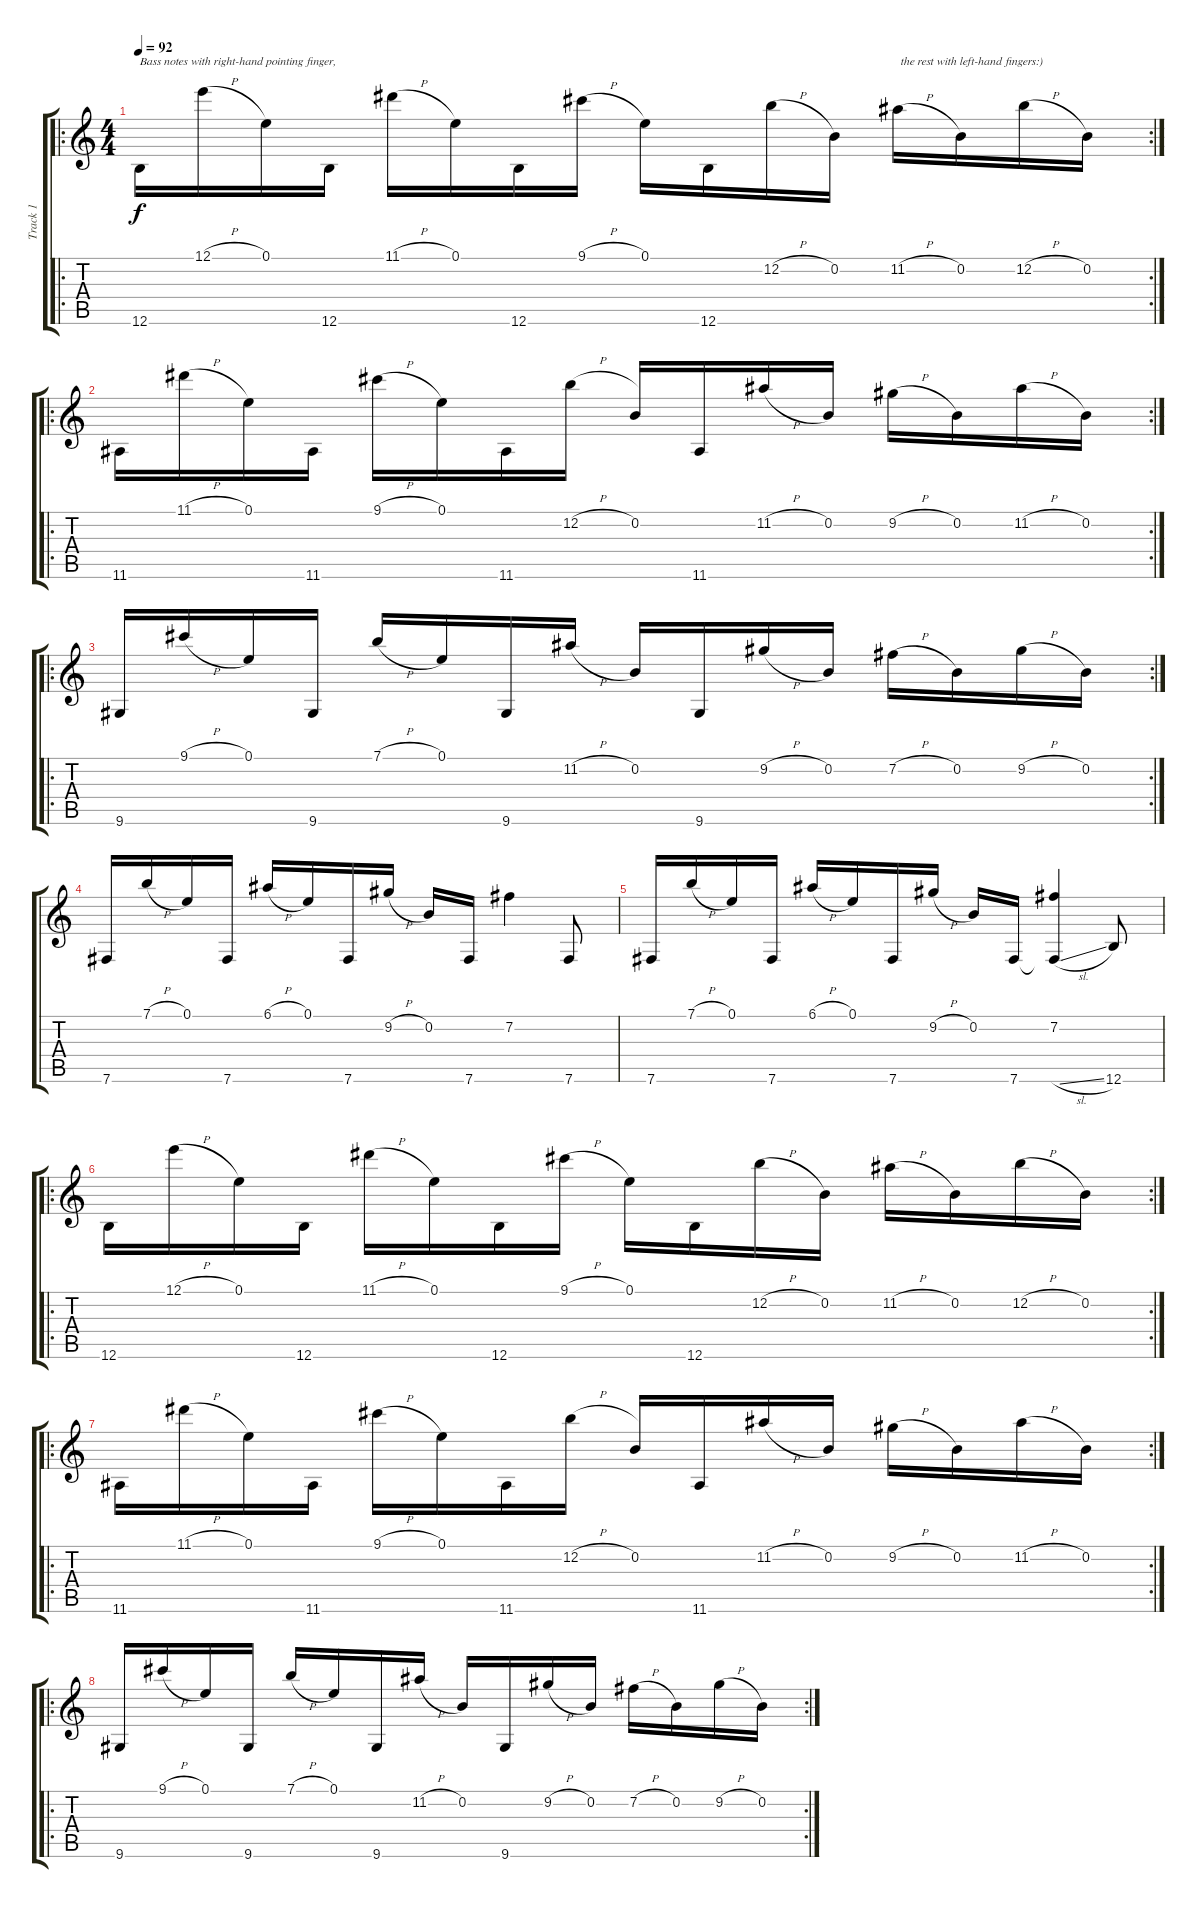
\track ("Track 1" "Track 1") {instrument acousticguitarsteel}
\staff {score tabs}
\tuning (E4 B3 Gb3 A2 E2 B1) {hide}
\ro
\rc 2
\ts (4 4)
\tempo 92
\clef g2
\ks c
12.6.16{txt "Bass notes with right-hand pointing finger," dy f} 12.1{h}.16 0.1.16 12.6.16 11.1{h}.16 0.1.16 12.6.16 9.1{h}.16 0.1.16 12.6.16 12.2{h}.16 0.2.16 11.2{h}.16{txt " the rest with left-hand fingers:)"} 0.2.16 12.2{h}.16 0.2.16 |
\ro
\rc 2
11.6.16 11.1{h}.16 0.1.16 11.6.16 9.1{h}.16 0.1.16 11.6.16 12.2{h}.16 0.2.16 11.6.16 11.2{h}.16 0.2.16 9.2{h}.16 0.2.16 11.2{h}.16 0.2.16 |
\ro
\rc 2
9.6.16 9.1{h}.16 0.1.16 9.6.16 7.1{h}.16 0.1.16 9.6.16 11.2{h}.16 0.2.16 9.6.16 9.2{h}.16 0.2.16 7.2{h}.16 0.2.16 9.2{h}.16 0.2.16 |
7.6.16 7.1{h}.16 0.1.16 7.6.16 6.1{h}.16 0.1.16 7.6.16 9.2{h}.16 0.2.16 7.6.16 7.2.4 7.6.8 |
7.6.16 7.1{h}.16 0.1.16 7.6.16 6.1{h}.16 0.1.16 7.6.16 9.2{h}.16 0.2.16 7.6.16 (7.2 7.6{sl t}).4 12.6.8 |
\ro
\rc 2
12.6.16 12.1{h}.16 0.1.16 12.6.16 11.1{h}.16 0.1.16 12.6.16 9.1{h}.16 0.1.16 12.6.16 12.2{h}.16 0.2.16 11.2{h}.16 0.2.16 12.2{h}.16 0.2.16 |
\ro
\rc 2
11.6.16 11.1{h}.16 0.1.16 11.6.16 9.1{h}.16 0.1.16 11.6.16 12.2{h}.16 0.2.16 11.6.16 11.2{h}.16 0.2.16 9.2{h}.16 0.2.16 11.2{h}.16 0.2.16 |
\ro
\rc 2
9.6.16 9.1{h}.16 0.1.16 9.6.16 7.1{h}.16 0.1.16 9.6.16 11.2{h}.16 0.2.16 9.6.16 9.2{h}.16 0.2.16 7.2{h}.16 0.2.16 9.2{h}.16 0.2.16
